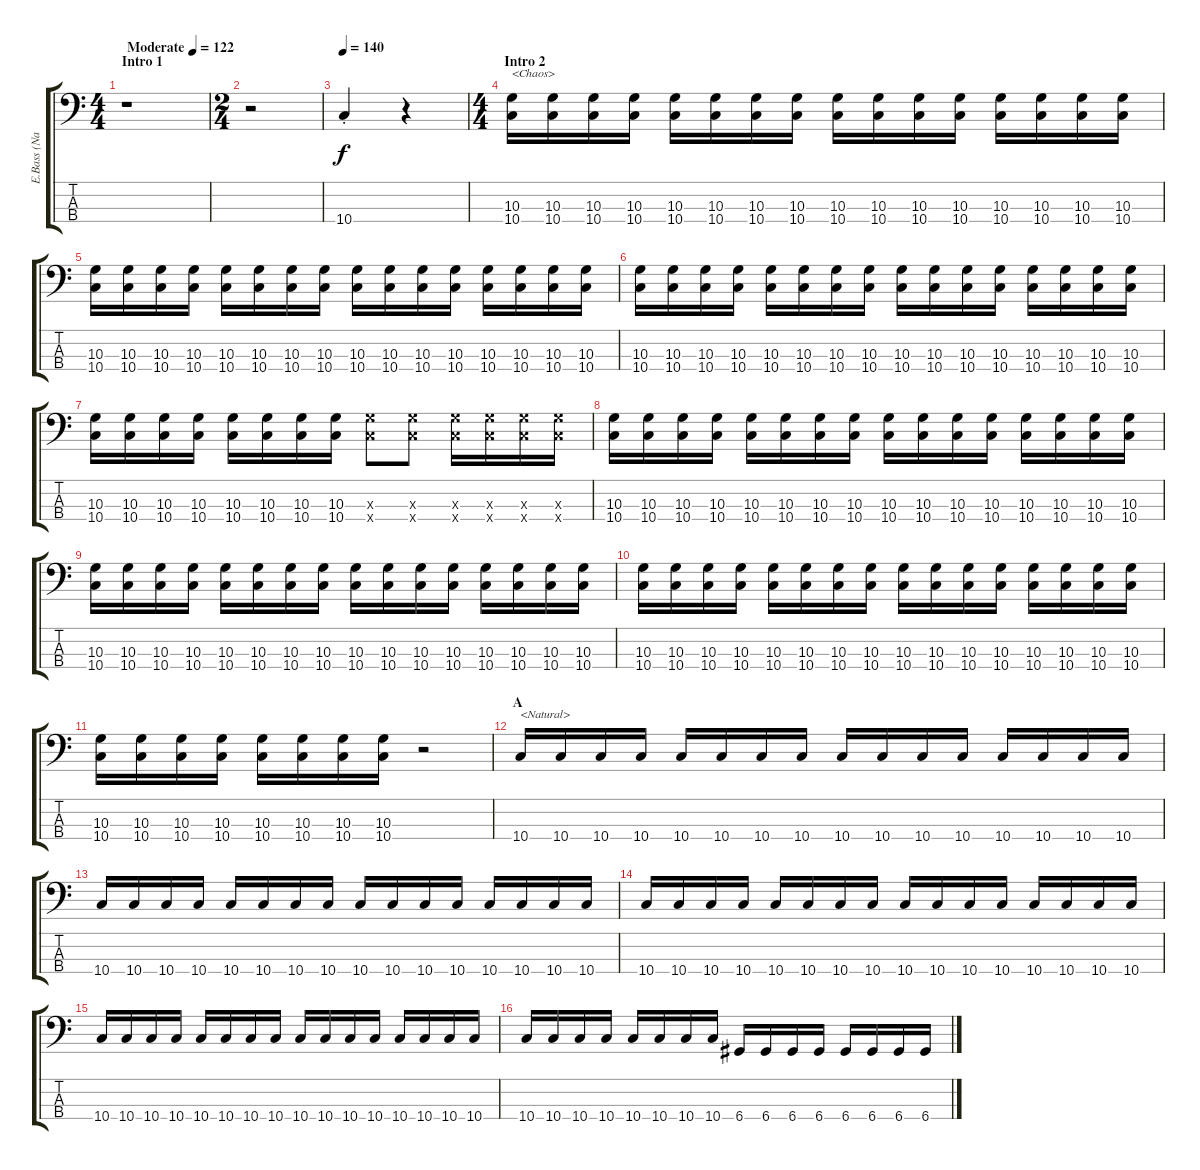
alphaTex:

\track ("E.Bass (Nakamura)" "E.Bass (Na") {instrument electricbassfinger}
\staff {score tabs}
\tuning (G2 D2 A1 D1) {hide}
\ts (4 4)
\section ("" "Intro 1")
\tempo (122 "Moderate")
\clef f4
\ks c
r.1{dy f instrument electricbassfinger} |
\ts (2 4)
r.2 |
\tempo 140
10.4{st}.4 r.4 |
\ts (4 4)
\section ("" "Intro 2")
(10.3 10.4).16{txt "<Chaos>"} (10.3 10.4).16 (10.3 10.4).16 (10.3 10.4).16 (10.3 10.4).16 (10.3 10.4).16 (10.3 10.4).16 (10.3 10.4).16 (10.3 10.4).16 (10.3 10.4).16 (10.3 10.4).16 (10.3 10.4).16 (10.3 10.4).16 (10.3 10.4).16 (10.3 10.4).16 (10.3 10.4).16 |
(10.3 10.4).16 (10.3 10.4).16 (10.3 10.4).16 (10.3 10.4).16 (10.3 10.4).16 (10.3 10.4).16 (10.3 10.4).16 (10.3 10.4).16 (10.3 10.4).16 (10.3 10.4).16 (10.3 10.4).16 (10.3 10.4).16 (10.3 10.4).16 (10.3 10.4).16 (10.3 10.4).16 (10.3 10.4).16 |
(10.3 10.4).16 (10.3 10.4).16 (10.3 10.4).16 (10.3 10.4).16 (10.3 10.4).16 (10.3 10.4).16 (10.3 10.4).16 (10.3 10.4).16 (10.3 10.4).16 (10.3 10.4).16 (10.3 10.4).16 (10.3 10.4).16 (10.3 10.4).16 (10.3 10.4).16 (10.3 10.4).16 (10.3 10.4).16 |
(10.3 10.4).16 (10.3 10.4).16 (10.3 10.4).16 (10.3 10.4).16 (10.3 10.4).16 (10.3 10.4).16 (10.3 10.4).16 (10.3 10.4).16 (10.3{x} 10.4{x}).8 (10.3{x} 10.4{x}).8 (10.3{x} 10.4{x}).16 (10.3{x} 10.4{x}).16 (10.3{x} 10.4{x}).16 (10.3{x} 10.4{x}).16 |
(10.3 10.4).16 (10.3 10.4).16 (10.3 10.4).16 (10.3 10.4).16 (10.3 10.4).16 (10.3 10.4).16 (10.3 10.4).16 (10.3 10.4).16 (10.3 10.4).16 (10.3 10.4).16 (10.3 10.4).16 (10.3 10.4).16 (10.3 10.4).16 (10.3 10.4).16 (10.3 10.4).16 (10.3 10.4).16 |
(10.3 10.4).16 (10.3 10.4).16 (10.3 10.4).16 (10.3 10.4).16 (10.3 10.4).16 (10.3 10.4).16 (10.3 10.4).16 (10.3 10.4).16 (10.3 10.4).16 (10.3 10.4).16 (10.3 10.4).16 (10.3 10.4).16 (10.3 10.4).16 (10.3 10.4).16 (10.3 10.4).16 (10.3 10.4).16 |
(10.3 10.4).16 (10.3 10.4).16 (10.3 10.4).16 (10.3 10.4).16 (10.3 10.4).16 (10.3 10.4).16 (10.3 10.4).16 (10.3 10.4).16 (10.3 10.4).16 (10.3 10.4).16 (10.3 10.4).16 (10.3 10.4).16 (10.3 10.4).16 (10.3 10.4).16 (10.3 10.4).16 (10.3 10.4).16 |
(10.3 10.4).16 (10.3 10.4).16 (10.3 10.4).16 (10.3 10.4).16 (10.3 10.4).16 (10.3 10.4).16 (10.3 10.4).16 (10.3 10.4).16 r.2 |
\section ("" "A")
10.4.16{txt "<Natural>"} 10.4.16 10.4.16 10.4.16 10.4.16 10.4.16 10.4.16 10.4.16 10.4.16 10.4.16 10.4.16 10.4.16 10.4.16 10.4.16 10.4.16 10.4.16 |
10.4.16 10.4.16 10.4.16 10.4.16 10.4.16 10.4.16 10.4.16 10.4.16 10.4.16 10.4.16 10.4.16 10.4.16 10.4.16 10.4.16 10.4.16 10.4.16 |
10.4.16 10.4.16 10.4.16 10.4.16 10.4.16 10.4.16 10.4.16 10.4.16 10.4.16 10.4.16 10.4.16 10.4.16 10.4.16 10.4.16 10.4.16 10.4.16 |
10.4.16 10.4.16 10.4.16 10.4.16 10.4.16 10.4.16 10.4.16 10.4.16 10.4.16 10.4.16 10.4.16 10.4.16 10.4.16 10.4.16 10.4.16 10.4.16 |
10.4.16 10.4.16 10.4.16 10.4.16 10.4.16 10.4.16 10.4.16 10.4.16 6.4.16 6.4.16 6.4.16 6.4.16 6.4.16 6.4.16 6.4.16 6.4.16
